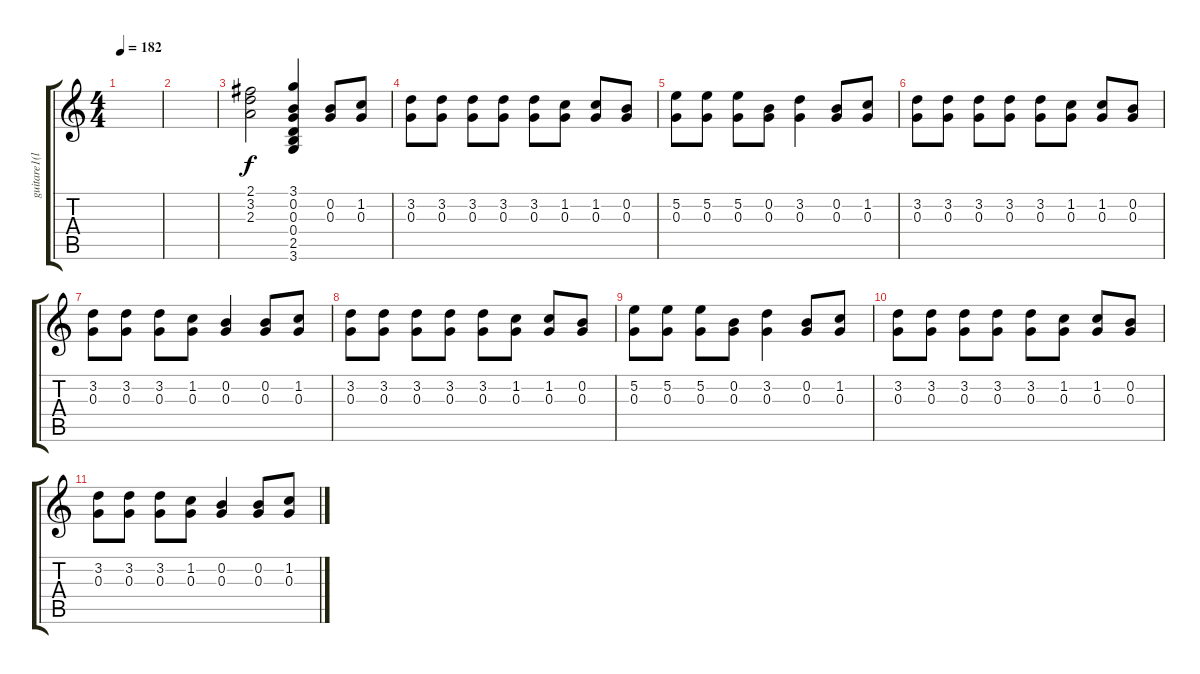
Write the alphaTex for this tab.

\track ("guitare1(lars)" "guitare1(l") {instrument distortionguitar}
\staff {score tabs}
\tuning (E4 B3 G3 D3 A2 E2) {hide}
\ts (4 4)
\tempo 182
\clef g2
\ks c
|
|
(2.1 3.2 2.3).2 (3.1 0.2 0.3 0.4 2.5 3.6).4 (0.2 0.3).8 (1.2 0.3).8 |
(3.2 0.3).8 (3.2 0.3).8 (3.2 0.3).8 (3.2 0.3).8 (3.2 0.3).8 (1.2 0.3).8 (1.2 0.3).8 (0.2 0.3).8 |
(5.2 0.3).8 (5.2 0.3).8 (5.2 0.3).8 (0.2 0.3).8 (3.2 0.3).4 (0.2 0.3).8 (1.2 0.3).8 |
(3.2 0.3).8 (3.2 0.3).8 (3.2 0.3).8 (3.2 0.3).8 (3.2 0.3).8 (1.2 0.3).8 (1.2 0.3).8 (0.2 0.3).8 |
(3.2 0.3).8 (3.2 0.3).8 (3.2 0.3).8 (1.2 0.3).8 (0.2 0.3).4 (0.2 0.3).8 (1.2 0.3).8 |
(3.2 0.3).8 (3.2 0.3).8 (3.2 0.3).8 (3.2 0.3).8 (3.2 0.3).8 (1.2 0.3).8 (1.2 0.3).8 (0.2 0.3).8 |
(5.2 0.3).8 (5.2 0.3).8 (5.2 0.3).8 (0.2 0.3).8 (3.2 0.3).4 (0.2 0.3).8 (1.2 0.3).8 |
(3.2 0.3).8 (3.2 0.3).8 (3.2 0.3).8 (3.2 0.3).8 (3.2 0.3).8 (1.2 0.3).8 (1.2 0.3).8 (0.2 0.3).8 |
(3.2 0.3).8 (3.2 0.3).8 (3.2 0.3).8 (1.2 0.3).8 (0.2 0.3).4 (0.2 0.3).8 (1.2 0.3).8
